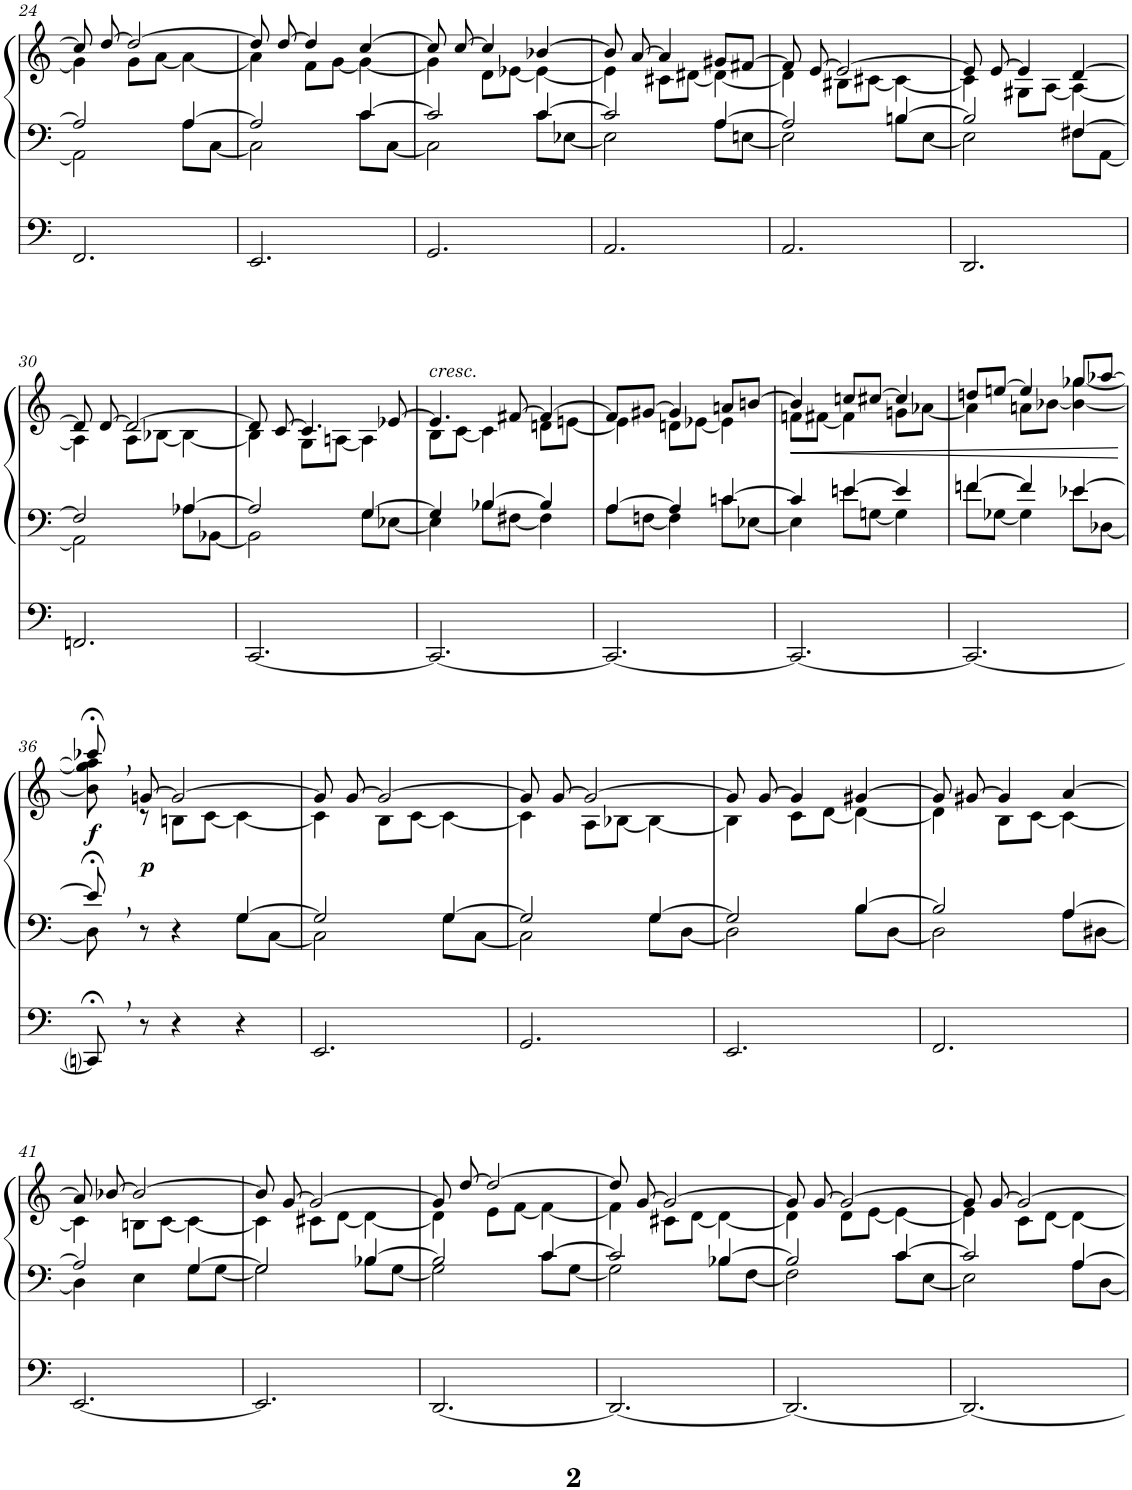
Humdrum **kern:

**kern	**kern	**kern	**dynam
*part1	*part1	*part1	*part1
*staff3	*staff2	*staff1	*staff1/2/3
*I"Organ	*	*	*
*I'Org.	*	*	*
!!LO:PB:g=z
*clefF4	*clefF4	*clefG2	*
*k[]	*k[]	*k[]	*
*M3/4	*M3/4	*M3/4	*
=24	=24	=24	=24
*	*^	*^	*
2.FF/	2A/]	2AA\]	8cc/]	4g\]	.
.	.	.	[8dd/	.	.
.	.	.	2dd/_	8g\L	.
.	.	.	.	[8a\J	.
.	[4A/	8A\L	.	4a\_	.
.	.	[8C\J	.	.	.
=25	=25	=25	=25	=25	=25
2.EE/	2A/]	2C\]	8dd/]	4a\]	.
.	.	.	[8dd/	.	.
.	.	.	4dd/]	8f\L	.
.	.	.	.	[8g\J	.
.	[4c/	8c\L	[4cc/	4g\_	.
.	.	[8C\J	.	.	.
=26	=26	=26	=26	=26	=26
2.GG/	2c/]	2C\]	8cc/]	4g\]	.
.	.	.	[8cc/	.	.
.	.	.	4cc/]	8d\L	.
.	.	.	.	[8e-X\J	.
.	[4c/	8c\L	[4b-X/	4e-\_	.
.	.	[8E-X\J	.	.	.
=27	=27	=27	=27	=27	=27
2.AA/	2c/]	2E-\]	8b-/]	4e-\]	.
.	.	.	[8a/	.	.
.	.	.	4a/]	8c#X\L	.
.	.	.	.	[8d#X\J	.
.	[4A/	8A\L	8g#X/L	4d#\_	.
.	.	[8En\J	[8f#X/J	.	.
=28	=28	=28	=28	=28	=28
2.AA/	2A/]	2E\]	8f#/]	4d#\]	.
.	.	.	[8e/	.	.
.	.	.	2e/_	8B#X\L	.
.	.	.	.	[8c#X\J	.
.	[4Bn/	8B\L	.	4c#\_	.
.	.	[8E\J	.	.	.
=29	=29	=29	=29	=29	=29
2.DD/	2B/]	2E\]	8e/]	4c#\]	.
.	.	.	[8e/	.	.
.	.	.	4e/]	8G#X\L	.
.	.	.	.	[8A\J	.
.	[4F#X/	8F#\L	[4d/	4A\_	.
.	.	[8AA\J	.	.	.
!!LO:LB:g=z	!!
=30	=30	=30	=30	=30	=30
2.FFn/	2F#/]	2AA\]	8d/]	4A\]	.
.	.	.	[8d/	.	.
.	.	.	2d/_	8A\L	.
.	.	.	.	[8B-X\J	.
.	[4A-X/	8A-\L	.	4B-\_	.
.	.	[8BB-X\J	.	.	.
=31	=31	=31	=31	=31	=31
[2.CC/	2A-/]	2BB-\]	8d/]	4B-\]	.
.	.	.	[8c/	.	.
.	.	.	4.c/]	8G\L	.
.	.	.	.	[8An\J	.
.	[4G/	8G\L	.	4A\]	.
.	.	[8E-X\J	[8e-X/	.	.
=32	=32	=32	=32	=32	=32
!	!	!	!LO:TX:a:i:t=cresc.	!	!
2.CC/_	4G/]	4E-\]	4.e-/]	8B\L	.
.	.	.	.	[8c\J	.
.	[4B-X/	8B-\L	.	4c\]	.
.	.	[8F#X\J	[8f#X/	.	.
.	4B-/]	4F#\]	4f#/_	8dn\L	.
.	.	.	.	[8en\J	.
=33	=33	=33	=33	=33	=33
2.CC/_	[4A/	8A\L	8f#/L]	4e\]	.
.	.	[8Fn\J	[8g#X/J	.	.
.	4A/]	4F\]	4g#/]	8dn\L	.
.	.	.	.	[8e-X\J	.
.	[4cn/	8c\L	8an/L	4e-\]	.
.	.	[8E-X\J	[8bn/J	.	.
=34	=34	=34	=34	=34	=34
!	!	!	!	!	!LO:HP:b
2.CC/_	4c/]	4E-\]	4b/]	8fn\L	<
.	.	.	.	[8f#X\J	.
.	[4en/	8e\L	8ccn/L	4f#\]	.
.	.	[8Gn\J	[8cc#X/J	.	.
.	4e/]	4G\]	4cc#/]	8gn\L	.
.	.	.	.	[8a-X\J	.
=35	=35	=35	=35	=35	=35
2.CC/_	[4fn/	8f\L	8ddn/L	4a-\]	.
.	.	[8G-X\J	[8een/J	.	.
.	4f/]	4G-\]	4ee/]	8an\L	.
.	.	.	.	[8b-X\J	.
.	[4e-X/	8e-\L	[<8gg-X/L	4b-\_ 4gg-\	.
.	.	[8D-X\J	[>8aa-X/J	.	.
*	*v	*v	*	*	*
*	*	*v	*v	*
.	.	.	[
!!LO:LB:g=z
=36	=36	=36	=36
*	*^	*^	*
!	!	!	!	!	!LO:DY:b
8CCni;<,/]	8e-;<,/]	8D-\]	8ccc-X;<,/	8b-\] 8gg-\] 8aa-\]	f
!	!	!	!	!	!LO:DY:b
8r	8r	4.ryy	[8gn/	8r	p
4r	4r	.	2g/_	8Bn\L	.
.	.	.	.	[8c\J	.
4r	[4G/	8G\L	.	4c\_	.
.	.	[8C\J	.	.	.
=37	=37	=37	=37	=37	=37
2.EE/	2G/]	2C\]	8g/]	4c\]	.
.	.	.	[8g/	.	.
.	.	.	2g/_	8B\L	.
.	.	.	.	[8c\J	.
.	[4G/	8G\L	.	4c\_	.
.	.	[8C\J	.	.	.
=38	=38	=38	=38	=38	=38
2.GG/	2G/]	2C\]	8g/]	4c\]	.
.	.	.	[8g/	.	.
.	.	.	2g/_	8A\L	.
.	.	.	.	[8B-X\J	.
.	[4G/	8G\L	.	4B-\_	.
.	.	[8D\J	.	.	.
=39	=39	=39	=39	=39	=39
2.EE/	2G/]	2D\]	8g/]	4B-\]	.
.	.	.	[8g/	.	.
.	.	.	4g/]	8c\L	.
.	.	.	.	[8d\J	.
.	[4B/	8B\L	[4g#X/	4d\_	.
.	.	[8D\J	.	.	.
=40	=40	=40	=40	=40	=40
2.FF/	2B/]	2D\]	8g#/]	4d\]	.
.	.	.	[8g#X/	.	.
.	.	.	4g#/]	8B\L	.
.	.	.	.	[8c\J	.
.	[4A/	8A\L	[4a/	4c\_	.
.	.	[8D#X\J	.	.	.
!!LO:LB:g=z	!!
=41	=41	=41	=41	=41	=41
[2.EE/	2A/]	4D#\]	8a/]	4c\]	.
.	.	.	[8b-X/	.	.
.	.	4E\	2b-/_	8Bn\L	.
.	.	.	.	[8c\J	.
.	[4G/	8G\L	.	4c\_	.
.	.	[8G\J	.	.	.
=42	=42	=42	=42	=42	=42
2.EE/]	2G/]	2G\]	8b-/]	4c\]	.
.	.	.	[8g/	.	.
.	.	.	2g/_	8c#X\L	.
.	.	.	.	[8d\J	.
.	[4B-X/	8B-\L	.	4d\_	.
.	.	[8G\J	.	.	.
=43	=43	=43	=43	=43	=43
[2.DD/	2B-/]	2G\]	8g/]	4d\]	.
.	.	.	[8dd/	.	.
.	.	.	2dd/_	8e\L	.
.	.	.	.	[8f\J	.
.	[4c/	8c\L	.	4f\_	.
.	.	[8G\J	.	.	.
=44	=44	=44	=44	=44	=44
2.DD/_	2c/]	2G\]	8dd/]	4f\]	.
.	.	.	[8g/	.	.
.	.	.	2g/_	8c#X\L	.
.	.	.	.	[8d\J	.
.	[4B-X/	8B-\L	.	4d\_	.
.	.	[8F\J	.	.	.
=45	=45	=45	=45	=45	=45
2.DD/_	2B-/]	2F\]	8g/]	4d\]	.
.	.	.	[8g/	.	.
.	.	.	2g/_	8d\L	.
.	.	.	.	[8e\J	.
.	[4c/	8c\L	.	4e\_	.
.	.	[8E\J	.	.	.
=46	=46	=46	=46	=46	=46
2.DD/_	2c/]	2E\]	8g/]	4e\]	.
.	.	.	[8g/	.	.
.	.	.	2g/_	8c\L	.
.	.	.	.	[8d\J	.
.	[4A/	8A\L	.	4d\_	.
.	.	[8D\J	.	.	.
*	*v	*v	*	*	*
*	*	*v	*v	*
=	=	=	=
*-	*-	*-	*-
